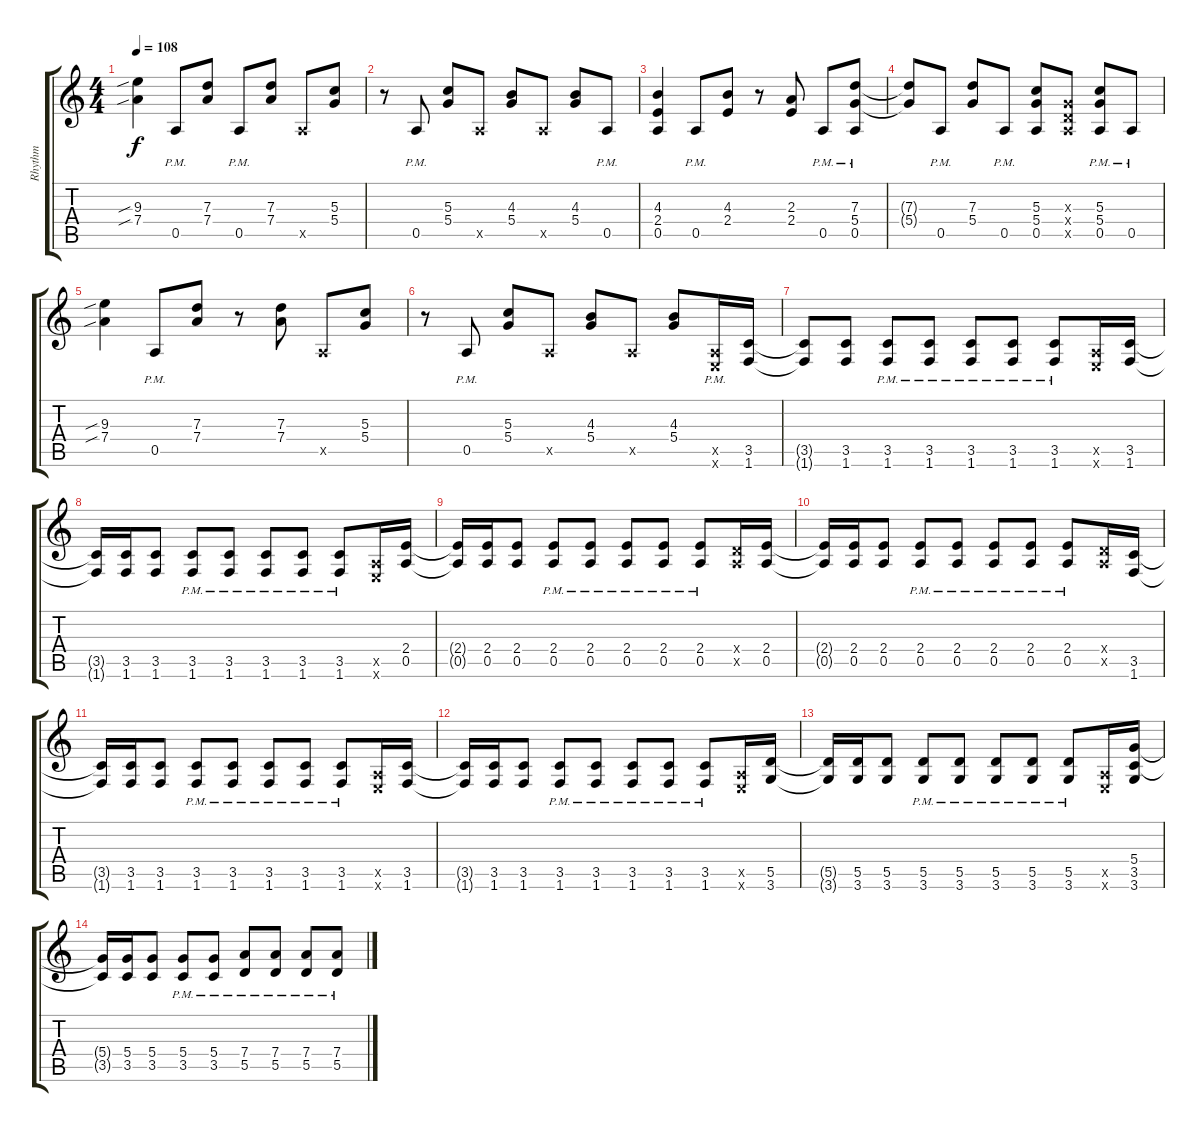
\track ("Rhythm" "Rhythm") {instrument distortionguitar}
\staff {score tabs}
\tuning (E4 B3 G3 D3 A2 E2) {hide}
\ts (4 4)
\tempo 108
\clef g2
\ks c
(9.3{sib} 7.4{sib}).4{dy f} 0.5{pm}.8 (7.3 7.4).8 0.5{pm}.8 (7.3 7.4).8 0.5{x}.8 (5.3 5.4).8 |
r.8 0.5{pm}.8 (5.3 5.4).8 0.5{x}.8 (4.3 5.4).8 0.5{x}.8 (4.3 5.4).8 0.5{pm}.8 |
(4.3 2.4 0.5).4 0.5{pm}.8 (4.3 2.4).8 r.8 (2.3 2.4).8 0.5{pm}.8 (7.3 5.4 0.5{pm}).8 |
(7.3{t} 5.4{t}).8 0.5{pm}.8 (7.3 5.4).8 0.5{pm}.8 (5.3 5.4 0.5).8 (0.3{x} 0.4{x} 0.5{x}).8 (5.3 5.4 0.5{pm}).8 0.5{pm}.8 |
(9.3{sib} 7.4{sib}).4 0.5{pm}.8 (7.3 7.4).8 r.8 (7.3 7.4).8 0.5{x}.8 (5.3 5.4).8 |
r.8 0.5{pm}.8 (5.3 5.4).8 0.5{x}.8 (4.3 5.4).8 0.5{x}.8 (4.3 5.4).8 (0.5{pm x} 0.6{x}).16 (3.5 1.6).16 |
(3.5{t} 1.6{t}).8 (3.5 1.6).8 (3.5{pm} 1.6).8 (3.5{pm} 1.6).8 (3.5{pm} 1.6).8 (3.5{pm} 1.6).8 (3.5{pm} 1.6).8 (0.5{x} 0.6{x}).16 (3.5 1.6).16 |
(3.5{t} 1.6{t}).16 (3.5 1.6).16 (3.5 1.6).8 (3.5{pm} 1.6).8 (3.5{pm} 1.6).8 (3.5{pm} 1.6).8 (3.5{pm} 1.6).8 (3.5{pm} 1.6).8 (0.5{x} 0.6{x}).16 (2.4 0.5).16 |
(2.4{t} 0.5{t}).16 (2.4 0.5).16 (2.4 0.5).8 (2.4{pm} 0.5).8 (2.4{pm} 0.5).8 (2.4{pm} 0.5).8 (2.4{pm} 0.5).8 (2.4{pm} 0.5).8 (0.4{x} 0.5{x}).16 (2.4 0.5).16 |
(2.4{t} 0.5{t}).16 (2.4 0.5).16 (2.4 0.5).8 (2.4{pm} 0.5).8 (2.4{pm} 0.5).8 (2.4{pm} 0.5).8 (2.4{pm} 0.5).8 (2.4{pm} 0.5).8 (0.4{x} 0.5{x}).16 (3.5 1.6).16 |
(3.5{t} 1.6{t}).16 (3.5 1.6).16 (3.5 1.6).8 (3.5{pm} 1.6).8 (3.5{pm} 1.6).8 (3.5{pm} 1.6).8 (3.5{pm} 1.6).8 (3.5{pm} 1.6).8 (0.5{x} 0.6{x}).16 (3.5 1.6).16 |
(3.5{t} 1.6{t}).16 (3.5 1.6).16 (3.5 1.6).8 (3.5{pm} 1.6).8 (3.5{pm} 1.6).8 (3.5{pm} 1.6).8 (3.5{pm} 1.6).8 (3.5{pm} 1.6).8 (0.5{x} 0.6{x}).16 (5.5 3.6).16 |
(5.5{t} 3.6{t}).16 (5.5 3.6).16 (5.5 3.6).8 (5.5{pm} 3.6).8 (5.5{pm} 3.6).8 (5.5{pm} 3.6).8 (5.5{pm} 3.6).8 (5.5{pm} 3.6).8 (0.5{x} 0.6{x}).16 (5.4 3.5 3.6).16 |
(5.4{t} 3.5{t}).16 (5.4 3.5).16 (5.4 3.5).8 (5.4 3.5{pm}).8 (5.4 3.5{pm}).8 (7.4 5.5{pm}).8 (7.4 5.5{pm}).8 (7.4 5.5{pm}).8 (7.4 5.5{pm}).8
